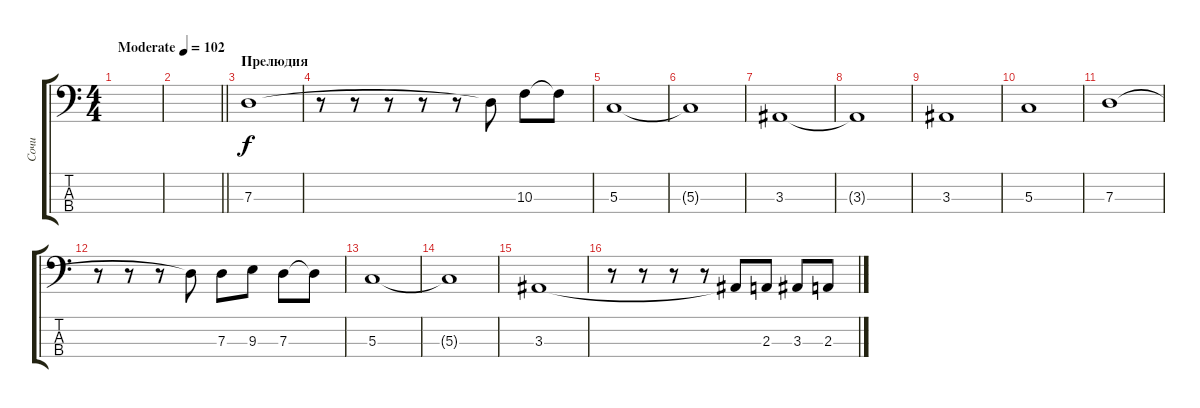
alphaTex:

\track ("Сочи" "Сочи") {instrument electricbasspick}
\staff {score tabs}
\tuning (F2 C2 G1 C1) {hide}
\ts (4 4)
\tempo (102 "Moderate")
\clef f4
\ks c
|
\barLineRight lightlight
|
\section ("" "Прелюдия")
7.3.1 |
r.8 r.8 r.8 r.8 r.8 7.3{t}.8 10.3.8 10.3{t}.8 |
5.3.1 |
5.3{t}.1 |
3.3.1 |
3.3{t}.1 |
3.3.1 |
5.3.1 |
7.3.1 |
r.8 r.8 r.8 7.3{t}.8 7.3.8 9.3.8 7.3.8 7.3{t}.8 |
5.3.1 |
5.3{t}.1 |
3.3.1 |
r.8 r.8 r.8 r.8 3.3{t}.8 2.3.8 3.3.8 2.3.8
